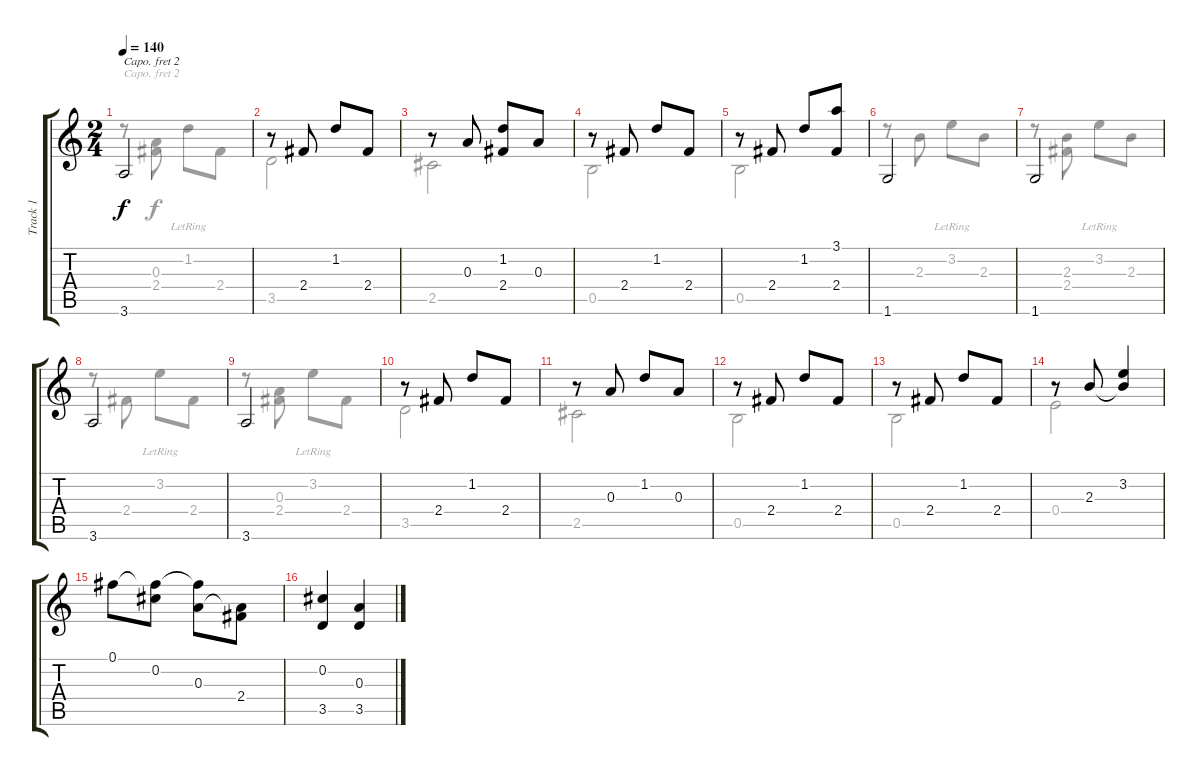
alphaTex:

\track ("Track 1" "Track 1") {instrument acousticguitarnylon}
\staff {score tabs}
\capo 2
\tuning (E4 B3 G3 D3 A2 E2) {hide}
\voice
\ts (2 4)
\tempo 140
\clef g2
\ks c
3.6.2{dy f} |
r.8 2.4.8 1.2.8 2.4.8 |
r.8 0.3.8 (1.2 2.4).8 0.3.8 |
r.8 2.4.8 1.2.8 2.4.8 |
r.8 2.4.8 1.2.8 (3.1 2.4).8 |
1.6.2 |
1.6.2 |
3.6.2 |
3.6.2 |
r.8 2.4.8 1.2.8 2.4.8 |
r.8 0.3.8 1.2.8 0.3.8 |
r.8 2.4.8 1.2.8 2.4.8 |
r.8 2.4.8 1.2.8 2.4.8 |
r.8 2.3.8 (3.2 2.3{t}).4 |
0.1.8 (0.1{t} 0.2).8 (0.1{t} 0.3).8 (0.3{t} 2.4).8 |
(0.2 3.5).4 (0.3 3.5).4
\voice
\clef g2
\ottava regular
\simile none
\ks c
r.8{dy f} (0.3 2.4).8 1.2{lr}.8 2.4.8 |
3.5.2 |
2.5.2 |
0.5.2 |
0.5.2 |
r.8 2.3.8 3.2{lr}.8 2.3.8 |
r.8 (2.3 2.4).8 3.2{lr}.8 2.3.8 |
r.8 2.4.8 3.2{lr}.8 2.4.8 |
r.8 (0.3 2.4).8 3.2{lr}.8 2.4.8 |
3.5.2 |
2.5.2 |
0.5.2 |
0.5.2 |
0.4.2 |
|
